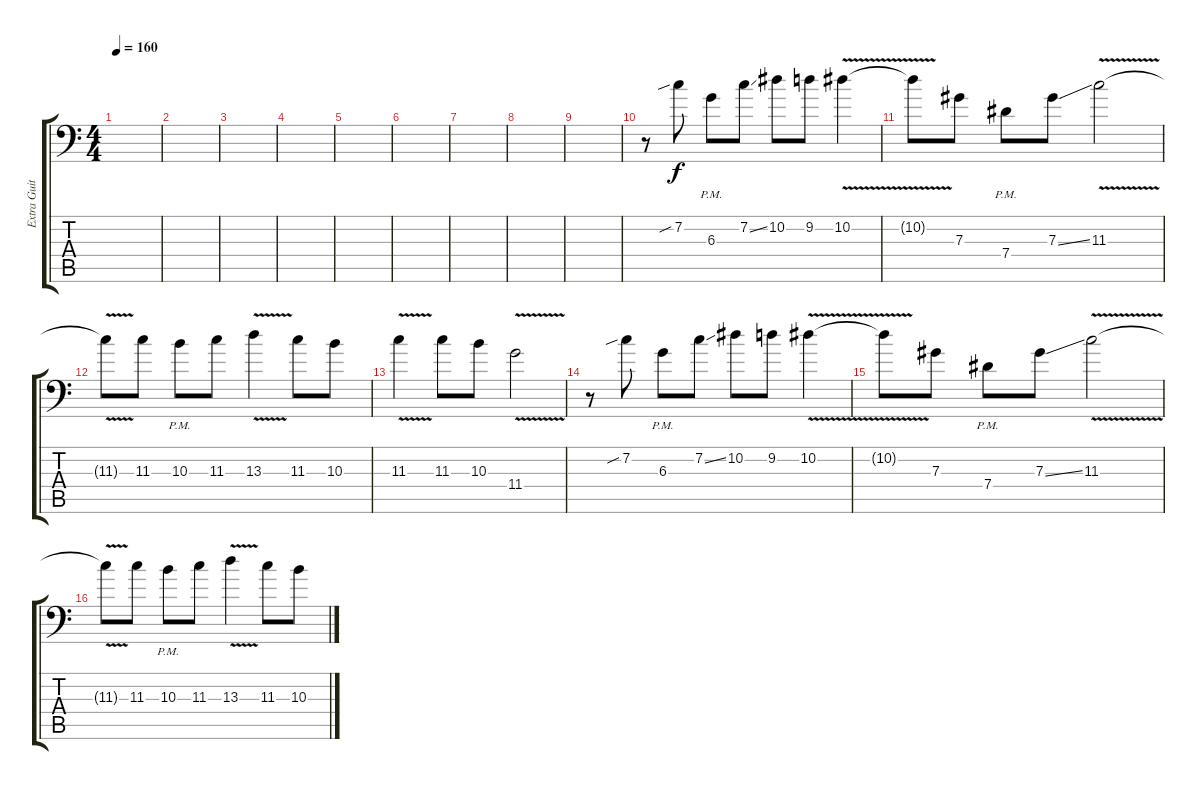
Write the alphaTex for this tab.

\track ("Extra Guitar" "Extra Guit") {instrument overdrivenguitar}
\staff {score tabs}
\tuning (Bb3 F3 Db3 Ab2 Eb2 Ab1) {hide}
\ts (4 4)
\tempo 160
\clef f4
\ks c
|
|
|
|
|
|
|
|
|
r.8 7.2{sib}.8 6.3{pm}.8 7.2{ss}.8 10.2.8 9.2.8 10.2{v}.4 |
10.2{t}.8 7.3.8 7.4{pm}.8 7.3{ss}.8 11.3{v}.2 |
11.3{t}.8 11.3.8 10.3{pm}.8 11.3.8 13.3{v}.4 11.3.8 10.3.8 |
11.3{v}.4 11.3.8 10.3.8 11.4{v}.2 |
r.8 7.2{sib}.8 6.3{pm}.8 7.2{ss}.8 10.2.8 9.2.8 10.2{v}.4 |
10.2{t}.8 7.3.8 7.4{pm}.8 7.3{ss}.8 11.3{v}.2 |
11.3{t}.8 11.3.8 10.3{pm}.8 11.3.8 13.3{v}.4 11.3.8 10.3.8
